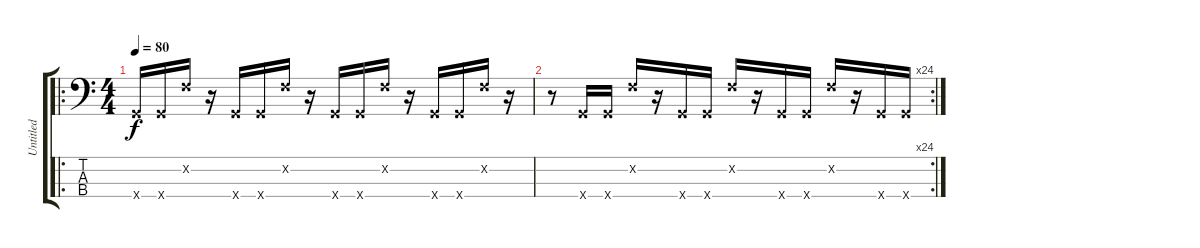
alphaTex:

\track ("Untitled" "Untitled") {instrument electricbassfinger}
\staff {score tabs}
\tuning (G2 D2 A1 E1) {hide}
\ro
\ts (4 4)
\tempo 80
\clef f4
\ks c
3.4{x}.16{dy f instrument electricbassfinger} 3.4{x}.16 3.2{x}.16 r.16 3.4{x}.16 3.4{x}.16 3.2{x}.16 r.16 3.4{x}.16 3.4{x}.16 3.2{x}.16 r.16 3.4{x}.16 3.4{x}.16 3.2{x}.16 r.16 |
\rc 24
r.8 3.4{x}.16 3.4{x}.16 3.2{x}.16 r.16 3.4{x}.16 3.4{x}.16 3.2{x}.16 r.16 3.4{x}.16 3.4{x}.16 3.2{x}.16 r.16 3.4{x}.16 3.4{x}.16
